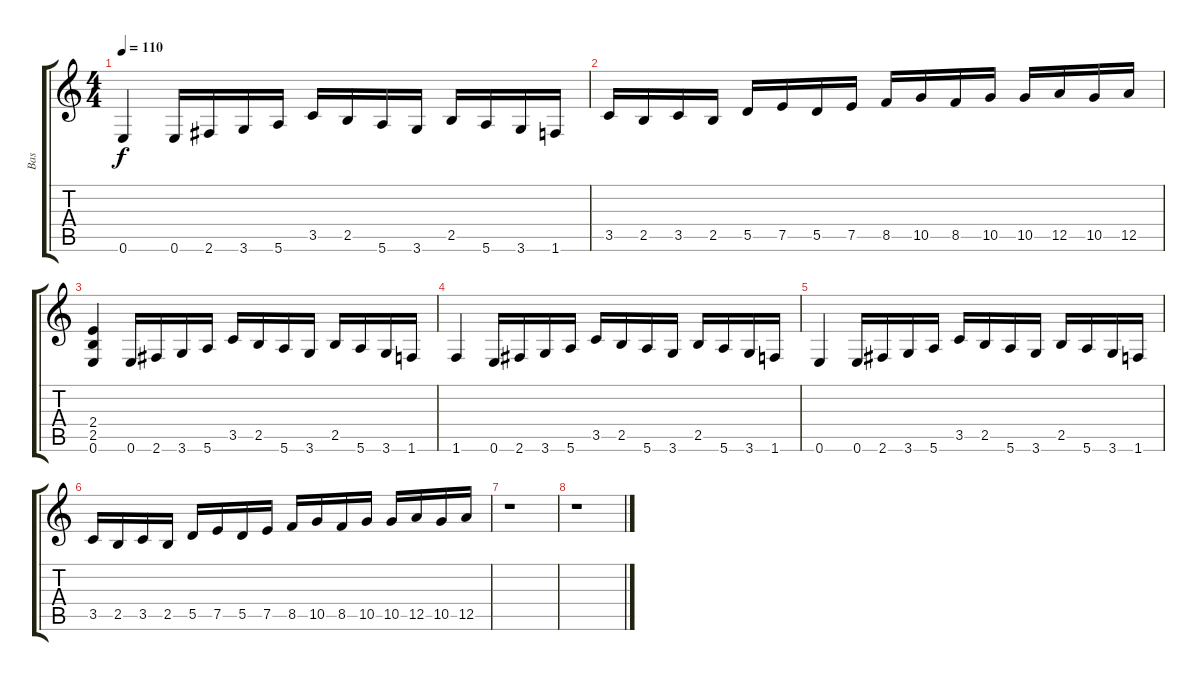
\track ("Bas" "Bas") {instrument electricbassfinger}
\staff {score tabs}
\tuning (E4 B3 G3 D3 A2 E2) {hide}
\ts (4 4)
\tempo 110
\clef g2
\ks c
0.6.4{dy f} 0.6.16 2.6.16 3.6.16 5.6.16 3.5.16 2.5.16 5.6.16 3.6.16 2.5.16 5.6.16 3.6.16 1.6.16 |
3.5.16 2.5.16 3.5.16 2.5.16 5.5.16 7.5.16 5.5.16 7.5.16 8.5.16 10.5.16 8.5.16 10.5.16 10.5.16 12.5.16 10.5.16 12.5.16 |
(2.4 2.5 0.6).4 0.6.16 2.6.16 3.6.16 5.6.16 3.5.16 2.5.16 5.6.16 3.6.16 2.5.16 5.6.16 3.6.16 1.6.16 |
1.6.4 0.6.16 2.6.16 3.6.16 5.6.16 3.5.16 2.5.16 5.6.16 3.6.16 2.5.16 5.6.16 3.6.16 1.6.16 |
0.6.4 0.6.16 2.6.16 3.6.16 5.6.16 3.5.16 2.5.16 5.6.16 3.6.16 2.5.16 5.6.16 3.6.16 1.6.16 |
3.5.16 2.5.16 3.5.16 2.5.16 5.5.16 7.5.16 5.5.16 7.5.16 8.5.16 10.5.16 8.5.16 10.5.16 10.5.16 12.5.16 10.5.16 12.5.16 |
r.1 |
r.1
